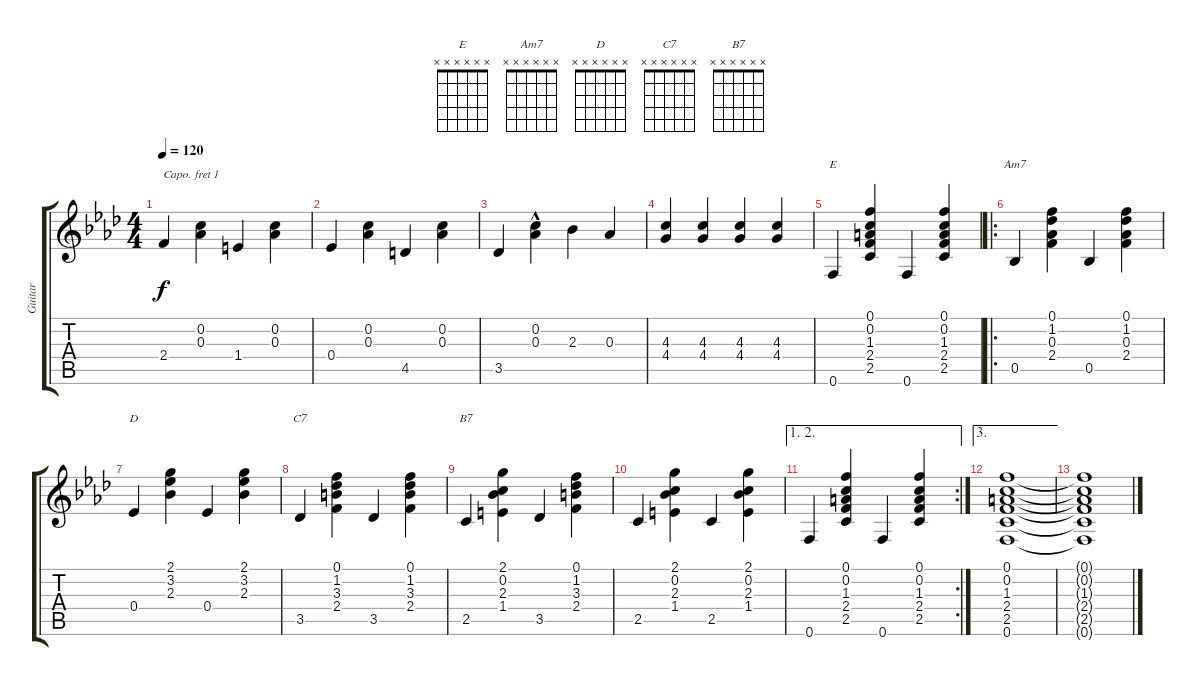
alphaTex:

\track ("Guitar" "Guitar") {instrument acousticguitarsteel}
\staff {score tabs}
\capo 1
\tuning (E4 B3 G3 D3 A2 E2) {hide}
\chord ("E" x x x x x x)
\chord ("Am7" x x x x x x)
\chord ("D" x x x x x x)
\chord ("C7" x x x x x x)
\chord ("B7" x x x x x x)
\ts (4 4)
\tempo 120
\clef g2
\ks ab
2.4.4{dy f} (0.2 0.3).4 1.4.4 (0.2 0.3).4 |
0.4.4 (0.2 0.3).4 4.5.4 (0.2 0.3).4 |
3.5.4 (0.2{hac} 0.3).4 2.3.4 0.3.4 |
(4.3 4.4).4 (4.3 4.4).4 (4.3 4.4).4 (4.3 4.4).4 |
0.6.4{ch "E"} (0.1 0.2 1.3 2.4 2.5).4 0.6.4 (0.1 0.2 1.3 2.4 2.5).4 |
\ro
0.5.4{ch "Am7"} (0.1 1.2 0.3 2.4).4 0.5.4 (0.1 1.2 0.3 2.4).4 |
0.4.4{ch "D"} (2.1 3.2 2.3).4 0.4.4 (2.1 3.2 2.3).4 |
3.5.4{ch "C7"} (0.1 1.2 3.3 2.4).4 3.5.4 (0.1 1.2 3.3 2.4).4 |
2.5.4{ch "B7"} (2.1 0.2 2.3 1.4).4 3.5.4 (0.1 1.2 3.3 2.4).4 |
2.5.4 (2.1 0.2 2.3 1.4).4 2.5.4 (2.1 0.2 2.3 1.4).4 |
\ae (1 2)
\rc 2
0.6.4 (0.1 0.2 1.3 2.4 2.5).4 0.6.4 (0.1 0.2 1.3 2.4 2.5).4 |
\ae 3
(0.1 0.2 1.3 2.4 2.5 0.6).1 |
(0.1{t} 0.2{t} 1.3{t} 2.4{t} 2.5{t} 0.6{t}).1
